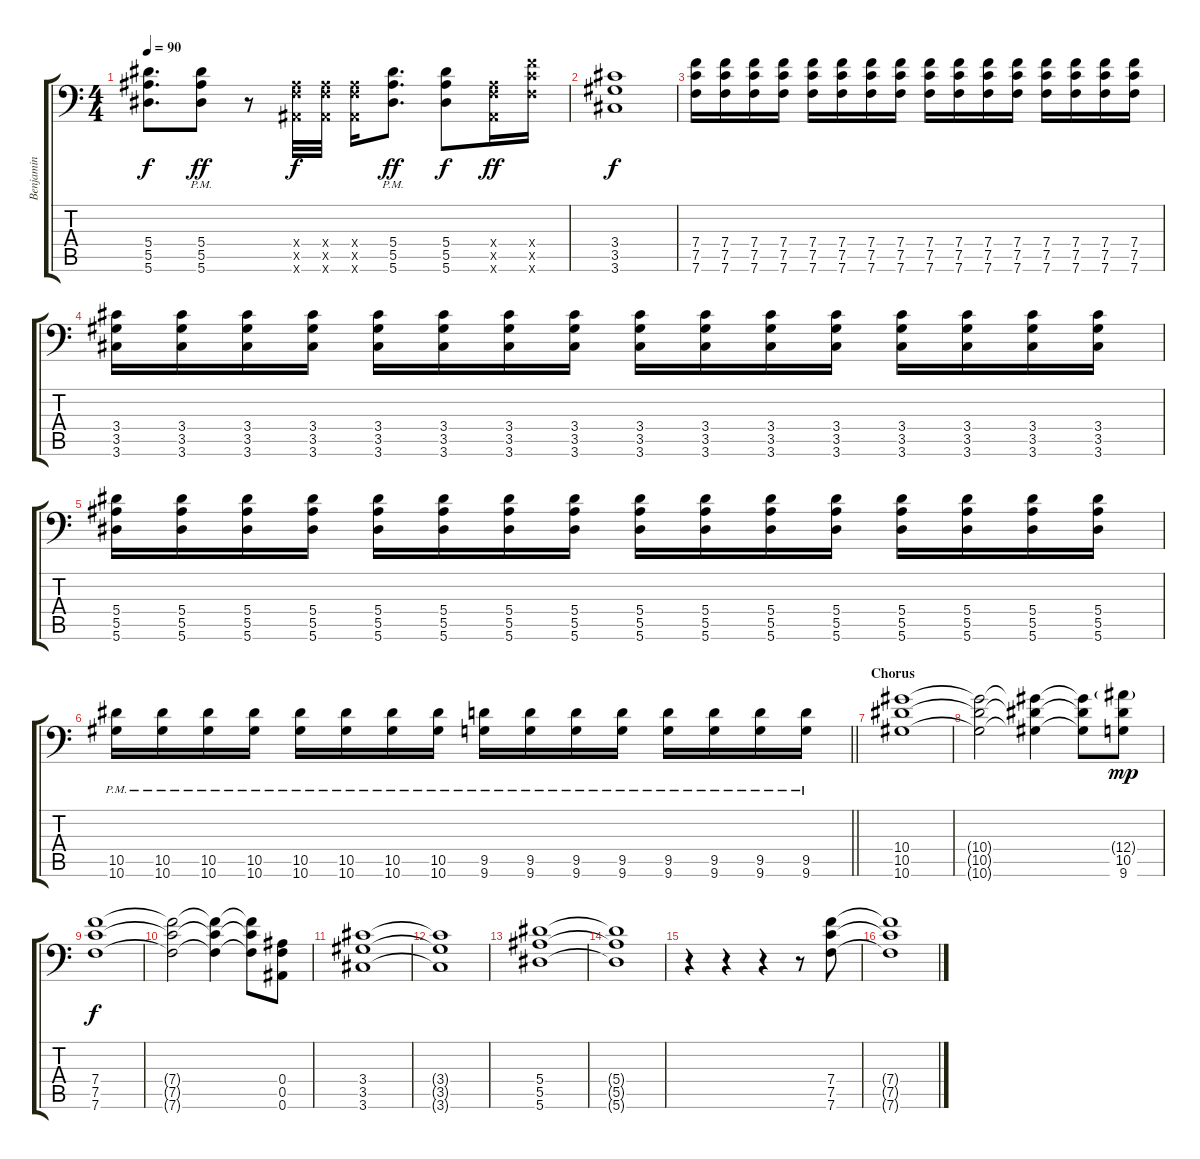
\track ("Benjamin" "Benjamin") {instrument acousticguitarsteel}
\staff {score tabs}
\tuning (C4 G3 Eb3 Bb2 F2 Bb1) {hide}
\ts (4 4)
\tempo 90
\clef f4
\ks c
(5.4 5.5 5.6).8{d dy f} (5.4{pm} 5.5{pm} 5.6{pm}).8{dy ff} r.8 (0.4{x} 0.5{x} 0.6{x}).32{dy f} (0.4{x} 0.5{x} 0.6{x}).32 (0.4{x} 0.5{x} 0.6{x}).16 (5.4{pm} 5.5{pm} 5.6{pm}).8{d dy ff} (5.4 5.5 5.6).8{dy f} (0.4{x} 0.5{x} 0.6{x}).16{dy ff} (7.4{x} 7.5{x} 7.6{x}).16 |
(3.4 3.5 3.6).1{dy f} |
(7.4 7.5 7.6).16 (7.4 7.5 7.6).16 (7.4 7.5 7.6).16 (7.4 7.5 7.6).16 (7.4 7.5 7.6).16 (7.4 7.5 7.6).16 (7.4 7.5 7.6).16 (7.4 7.5 7.6).16 (7.4 7.5 7.6).16 (7.4 7.5 7.6).16 (7.4 7.5 7.6).16 (7.4 7.5 7.6).16 (7.4 7.5 7.6).16 (7.4 7.5 7.6).16 (7.4 7.5 7.6).16 (7.4 7.5 7.6).16 |
(3.4 3.5 3.6).16 (3.4 3.5 3.6).16 (3.4 3.5 3.6).16 (3.4 3.5 3.6).16 (3.4 3.5 3.6).16 (3.4 3.5 3.6).16 (3.4 3.5 3.6).16 (3.4 3.5 3.6).16 (3.4 3.5 3.6).16 (3.4 3.5 3.6).16 (3.4 3.5 3.6).16 (3.4 3.5 3.6).16 (3.4 3.5 3.6).16 (3.4 3.5 3.6).16 (3.4 3.5 3.6).16 (3.4 3.5 3.6).16 |
(5.4 5.5 5.6).16 (5.4 5.5 5.6).16 (5.4 5.5 5.6).16 (5.4 5.5 5.6).16 (5.4 5.5 5.6).16 (5.4 5.5 5.6).16 (5.4 5.5 5.6).16 (5.4 5.5 5.6).16 (5.4 5.5 5.6).16 (5.4 5.5 5.6).16 (5.4 5.5 5.6).16 (5.4 5.5 5.6).16 (5.4 5.5 5.6).16 (5.4 5.5 5.6).16 (5.4 5.5 5.6).16 (5.4 5.5 5.6).16 |
\barLineRight lightlight
(10.5{pm} 10.6{pm}).16 (10.5{pm} 10.6{pm}).16 (10.5{pm} 10.6{pm}).16 (10.5{pm} 10.6{pm}).16 (10.5{pm} 10.6{pm}).16 (10.5{pm} 10.6{pm}).16 (10.5{pm} 10.6{pm}).16 (10.5{pm} 10.6{pm}).16 (9.5{pm} 9.6{pm}).16 (9.5{pm} 9.6{pm}).16 (9.5{pm} 9.6{pm}).16 (9.5{pm} 9.6{pm}).16 (9.5{pm} 9.6{pm}).16 (9.5{pm} 9.6{pm}).16 (9.5{pm} 9.6{pm}).16 (9.5{pm} 9.6{pm}).16 |
\section ("" "Chorus")
(10.4 10.5 10.6).1 |
(10.4{t} 10.5{t} 10.6{t}).2 (10.4{t} 10.5{t} 10.6{t}).4 (10.4{t} 10.5{t} 10.6{t}).8 (12.4{g} 10.5 9.6).8{dy mp} |
(7.4 7.5 7.6).1{dy f} |
(7.4{t} 7.5{t} 7.6{t}).2 (7.4{t} 7.5{t} 7.6{t}).4 (7.4{t} 7.5{t} 7.6{t}).8 (0.4 0.5 0.6).8 |
(3.4 3.5 3.6).1 |
(3.4{t} 3.5{t} 3.6{t}).1 |
(5.4 5.5 5.6).1 |
(5.4{t} 5.5{t} 5.6{t}).1 |
r.4 r.4 r.4 r.8 (7.4 7.5 7.6).8{volume 0} |
(7.4{t} 7.5{t} 7.6{t}).1
